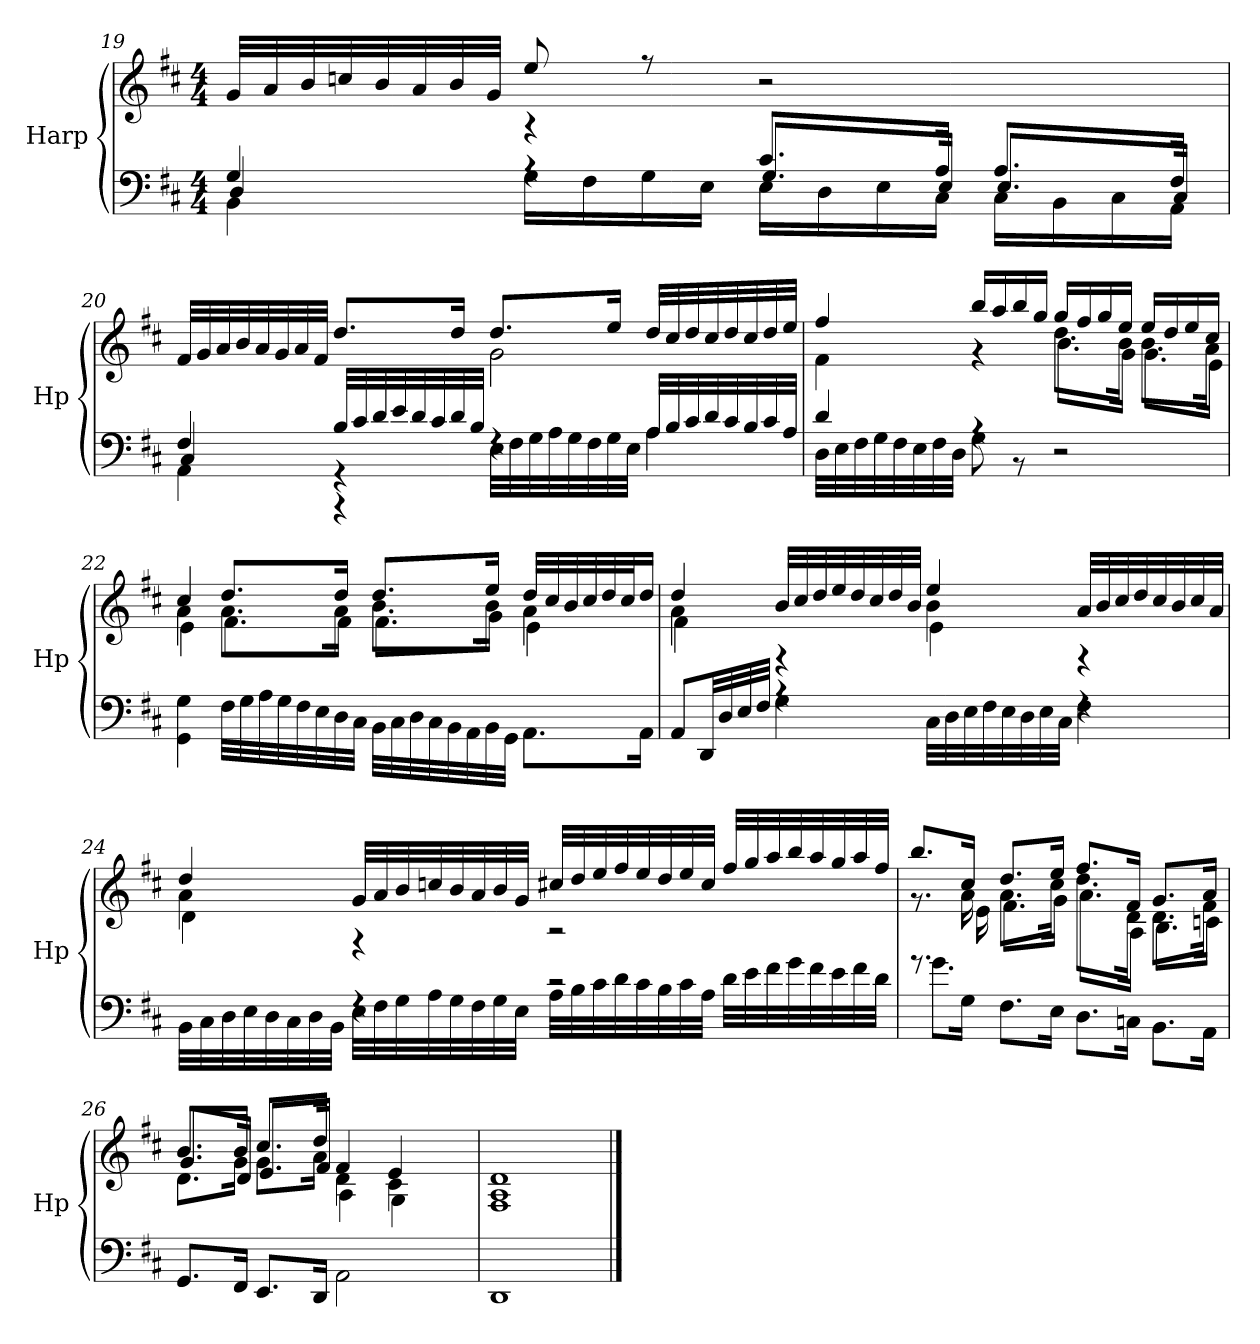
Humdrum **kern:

**kern	**kern
*part1	*part1
*staff2	*staff1
*I"Harp	*
*I'Hp	*
!!LO:LB:g=z
*clefF4	*clefG2
*k[f#c#]	*k[f#c#]
*M4/4	*M4/4
=19	=19
*^	*^
*	*^	*	*
4G/	4D/	4BB\	32g/LLL	4ryy
.	.	.	32a/	.
.	.	.	32b/	.
.	.	.	32ccn/	.
.	.	.	32b/	.
.	.	.	32a/	.
.	.	.	32b/	.
.	.	.	32g/JJJ	.
4ryy	4rA	16G\LL	8ee/	4rA
.	.	16F#\	.	.
.	.	16G\	8r	.
.	.	16E\JJ	.	.
8.c#/L	8.G/L	16E\LL	2r	2ryy
.	.	16D\	.	.
.	.	16E\	.	.
16A/Jk	16E/Jk	16C#\JJ	.	.
8.A/L	8.E/L	16C#\LL	.	.
.	.	16BB\	.	.
.	.	16C#\	.	.
16F#/Jk	16C#/Jk	16AA\JJ	.	.
!!LO:LB:g=z	!!
=20	=20	=20	=20	=20
4F#/	4C#/	4AA\	32f#/LLL	2ryy
.	.	.	32g/	.
.	.	.	32a/	.
.	.	.	32b/	.
.	.	.	32a/	.
.	.	.	32g/	.
.	.	.	32a/	.
.	.	.	32f#/JJJ	.
32B/LLL	4rGG	4rAAA	8.dd/L	.
32c#/	.	.	.	.
32d/	.	.	.	.
32e/	.	.	.	.
32d/	.	.	.	.
32c#/	.	.	.	.
32d/	.	.	16dd/Jk	.
32B/JJJ	.	.	.	.
2ryy	4rF	32E\LLL	8.dd/L	2g\
.	.	32F#\	.	.
.	.	32G\	.	.
.	.	32A\	.	.
.	.	32G\	.	.
.	.	32F#\	.	.
.	.	32G\	16ee/Jk	.
.	.	32E\JJJ	.	.
.	32A/LLL	4A\	32dd/LLL	.
.	32B/	.	32cc#/	.
.	32c#/	.	32dd/	.
.	32d/	.	32cc#/	.
.	32c#/	.	32dd/	.
.	32B/	.	32cc#/	.
.	32c#/	.	32dd/	.
.	32A/JJJ	.	32ee/JJJ	.
*	*v	*v	*	*
!!LO:LB:g=z
=21	=21	=21	=21
*	*	*	*^
4d/	32D\LLL	4ff#/	4f#\	2ryy
.	32E\	.	.	.
.	32F#\	.	.	.
.	32G\	.	.	.
.	32F#\	.	.	.
.	32E\	.	.	.
.	32F#\	.	.	.
.	32D\JJJ	.	.	.
4rA	8G\	16bb/LL	4r	.
.	.	16aa/	.	.
.	8r	16bb/	.	.
.	.	16gg/JJ	.	.
2ryy	2r	16gg/LL	8.dd\L	8.b\L
.	.	16ff#/	.	.
.	.	16gg/	.	.
.	.	16ee/JJ	16b\Jk	16g\Jk
.	.	16ee/LL	8.b\L	8.g\L
.	.	16dd/	.	.
.	.	16ee/	.	.
.	.	16cc#/JJ	16a\Jk	16e\Jk
*v	*v	*	*	*
=22	=22	=22	=22
4GG\ 4G\	4cc#/	4a\	4e\
32F#\LLL	8.dd/L	8.a\L	8.f#\L
32G\	.	.	.
32A\	.	.	.
32G\	.	.	.
32F#\	.	.	.
32E\	.	.	.
32D\	16dd/Jk	16a\Jk	16f#\Jk
32C#\JJJ	.	.	.
32BB\LLL	8.dd/L	8.b\L	8.f#\L
32C#\	.	.	.
32D\	.	.	.
32C#\	.	.	.
32BB\	.	.	.
32AA\	.	.	.
32BB\	16ee/Jk	16b\Jk	16g\Jk
32GG\JJJ	.	.	.
8.AA\L	32dd/LLL	4a\	4e\
.	32cc#/	.	.
.	32b/	.	.
.	32cc#/	.	.
.	32dd/	.	.
.	32cc#/J	.	.
16AA\Jk	16dd/JJ	.	.
!!LO:LB:g=z	!!	!!
=23	=23	=23	=23
*^	*	*	*
4ryy	8AA/L	4dd/	4a\	4f#\
.	32DD/LL	.	.	.
.	32D/	.	.	.
.	32E/	.	.	.
.	32F#/JJJ	.	.	.
4rA	4G\	32b/LLL	4rF	4ryy
.	.	32cc#/	.	.
.	.	32dd/	.	.
.	.	32ee/	.	.
.	.	32dd/	.	.
.	.	32cc#/	.	.
.	.	32dd/	.	.
.	.	32b/JJJ	.	.
4ryy	32C#\LLL	4ee/	4b\	4e\
.	32D\	.	.	.
.	32E\	.	.	.
.	32F#\	.	.	.
.	32E\	.	.	.
.	32D\	.	.	.
.	32E\	.	.	.
.	32C#\JJJ	.	.	.
4rF	4F#\	32a/LLL	4rF	4ryy
.	.	32b/	.	.
.	.	32cc#/	.	.
.	.	32dd/	.	.
.	.	32cc#/	.	.
.	.	32b/	.	.
.	.	32cc#/	.	.
.	.	32a/JJJ	.	.
!!LO:PB:g=z	!!	!!
=24	=24	=24	=24	=24
4ryy	32BB\LLL	4dd/	4a\	4d\
.	32C#\	.	.	.
.	32D\	.	.	.
.	32E\	.	.	.
.	32D\	.	.	.
.	32C#\	.	.	.
.	32D\	.	.	.
.	32BB\JJJ	.	.	.
4rF	32E\LLL	32g/LLL	4rF	2.ryy
.	32F#\	32a/	.	.
.	32G\	32b/	.	.
.	32A\	32ccn/	.	.
.	32G\	32b/	.	.
.	32F#\	32a/	.	.
.	32G\	32b/	.	.
.	32E\JJJ	32g/JJJ	.	.
2rc	32A\LLL	32cc#X/LLL	2rA	.
.	32B\	32dd/	.	.
.	32c#\	32ee/	.	.
.	32d\	32ff#/	.	.
.	32c#\	32ee/	.	.
.	32B\	32dd/	.	.
.	32c#\	32ee/	.	.
.	32A\JJJ	32cc#/JJJ	.	.
.	32d\LLL	32ff#/LLL	.	.
.	32e\	32gg/	.	.
.	32f#\	32aa/	.	.
.	32g\	32bb/	.	.
.	32f#\	32aa/	.	.
.	32e\	32gg/	.	.
.	32f#\	32aa/	.	.
.	32d\JJJ	32ff#/JJJ	.	.
=25	=25	=25	=25	=25
8.rg	8.g\L	8.bb/L	8.r	8.ryy
2ryy	16G\Jk	16cc#/Jk	16a\	16e\
.	8.F#\L	8.dd/L	8.a\L	8.f#\L
.	16E\Jk	16ee/Jk	16cc#\Jk	16g\Jk
.	8.D\L	8.ff#/L	8.dd\L	8.a\L
4ryy	16Cn\Jk	16f#/Jk	16d\Jk	16A\Jk
*	*	*MM64	*	*
.	8.BB\L	8.g/L	8.d\L	8.B\L
16ryy	16AA\Jk	16a/Jk	16f#\Jk	16cn\Jk
*v	*v	*	*	*
*	*v	*v	*v
!!LO:LB:g=z
=26	=26
*	*MM60
*	*^
*	*	*^
*	*	*	*^
*	*	*	*	*^
*	*	*	*	*	*^
*	*	*	*	*	*	*^
8.GG/L	8.b/L	8.g/L	8.d\L	8ryy	4.ryy	2ryy	2...ryy
*	*MM57	*	*	*	*	*	*
.	.	.	.	2..ryy	.	.	.
16FF#/Jk	16b/Jk	16d/Jk	16g\Jk	.	.	.	.
*	*MM55	*	*	*	*	*	*
8.EE/L	8.cc#/L	8.e/L	8.g\L	.	.	.	.
*	*MM53	*	*	*	*	*	*
.	.	.	.	.	2ryy	.	.
16DD/Jk	16dd/Jk	16f#/Jk	16a\Jk	.	.	.	.
*	*MM52	*	*	*	*	*	*
2AA\	4f#/	4d\	4A\	.	.	4ryy	.
*	*MM50	*	*	*	*	*	*
.	4e/	4c#\	4G\	.	.	16ryy	.
*	*MM48	*	*	*	*	*	*
.	.	.	.	.	.	8.ryy	.
*	*MM46	*	*	*	*	*	*
.	.	.	.	.	8ryy	.	.
*	*MM44	*	*	*	*	*	*
.	.	.	.	.	.	.	16ryy
*	*v	*v	*v	*v	*v	*v	*v
=27	=27
*	*MM55
*	*^
*	*	*^
1DD	1d	1A	1F#
*	*v	*v	*v
==	==
*-	*-
